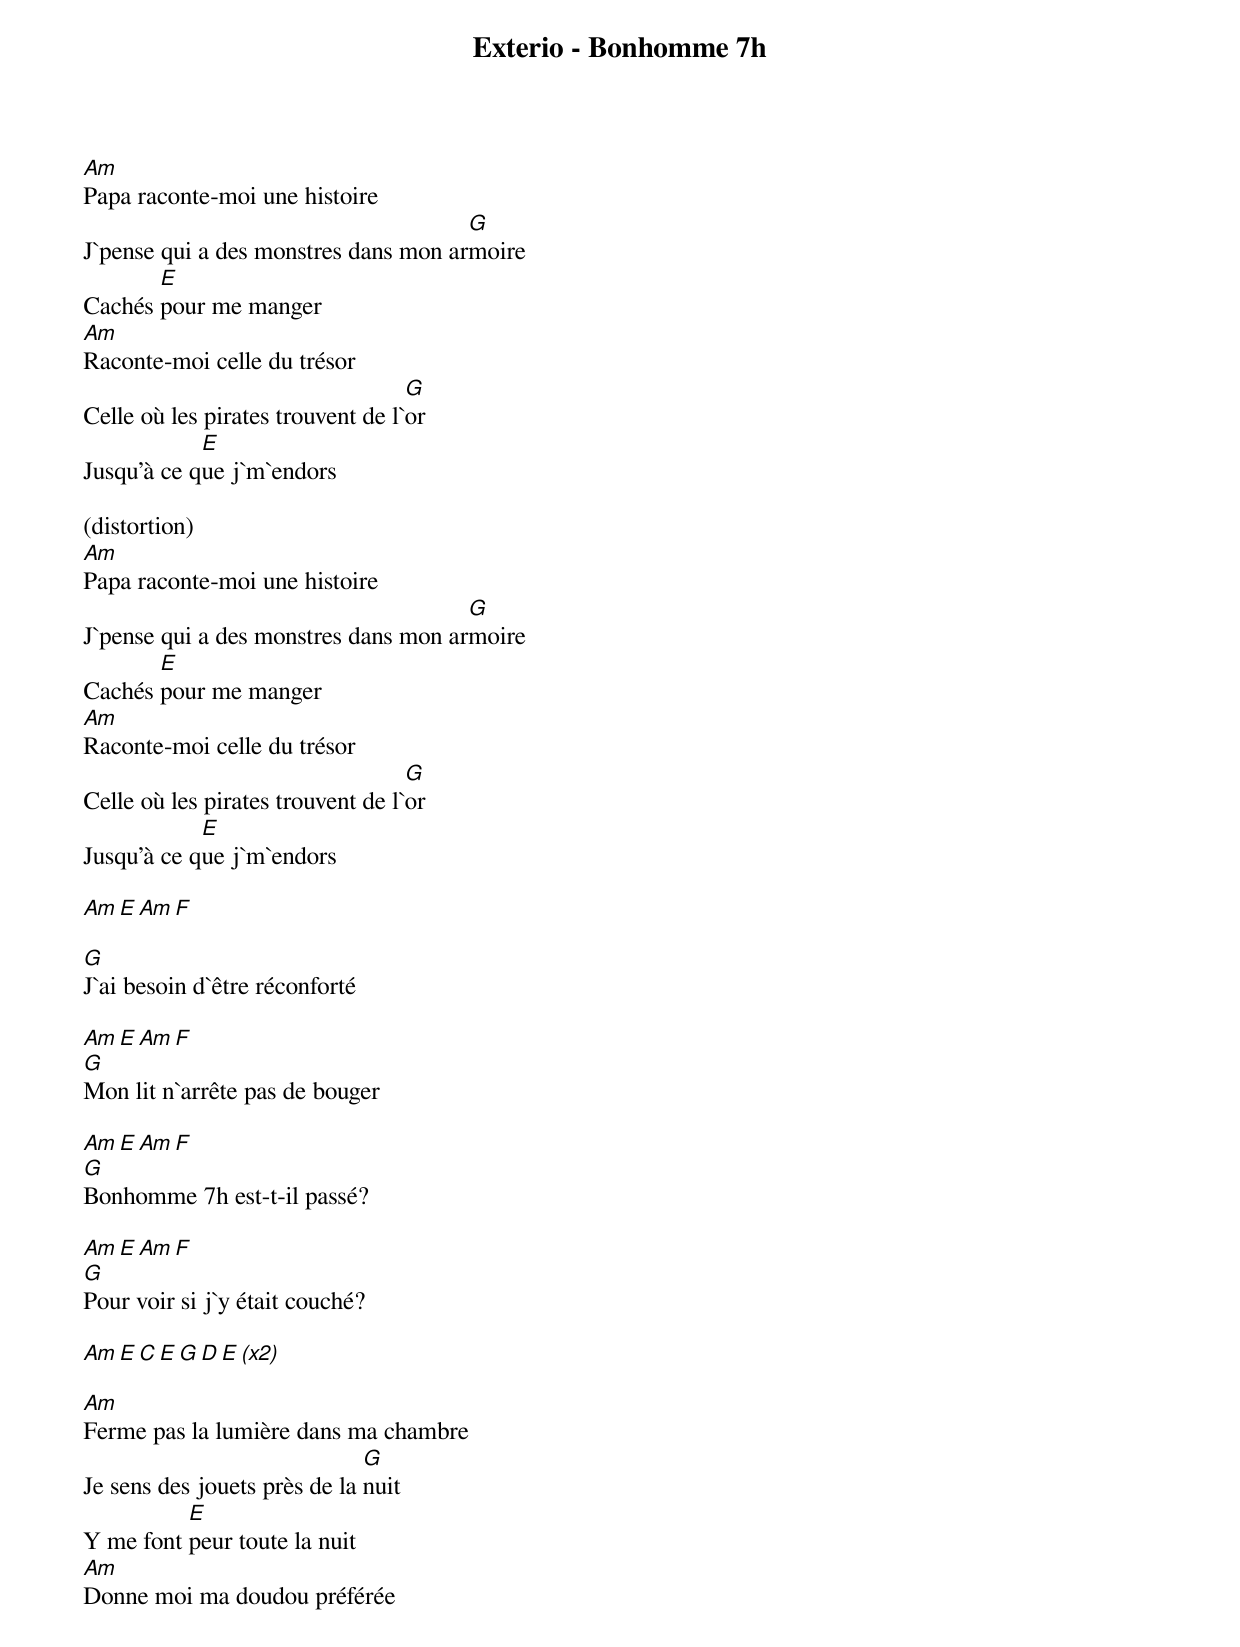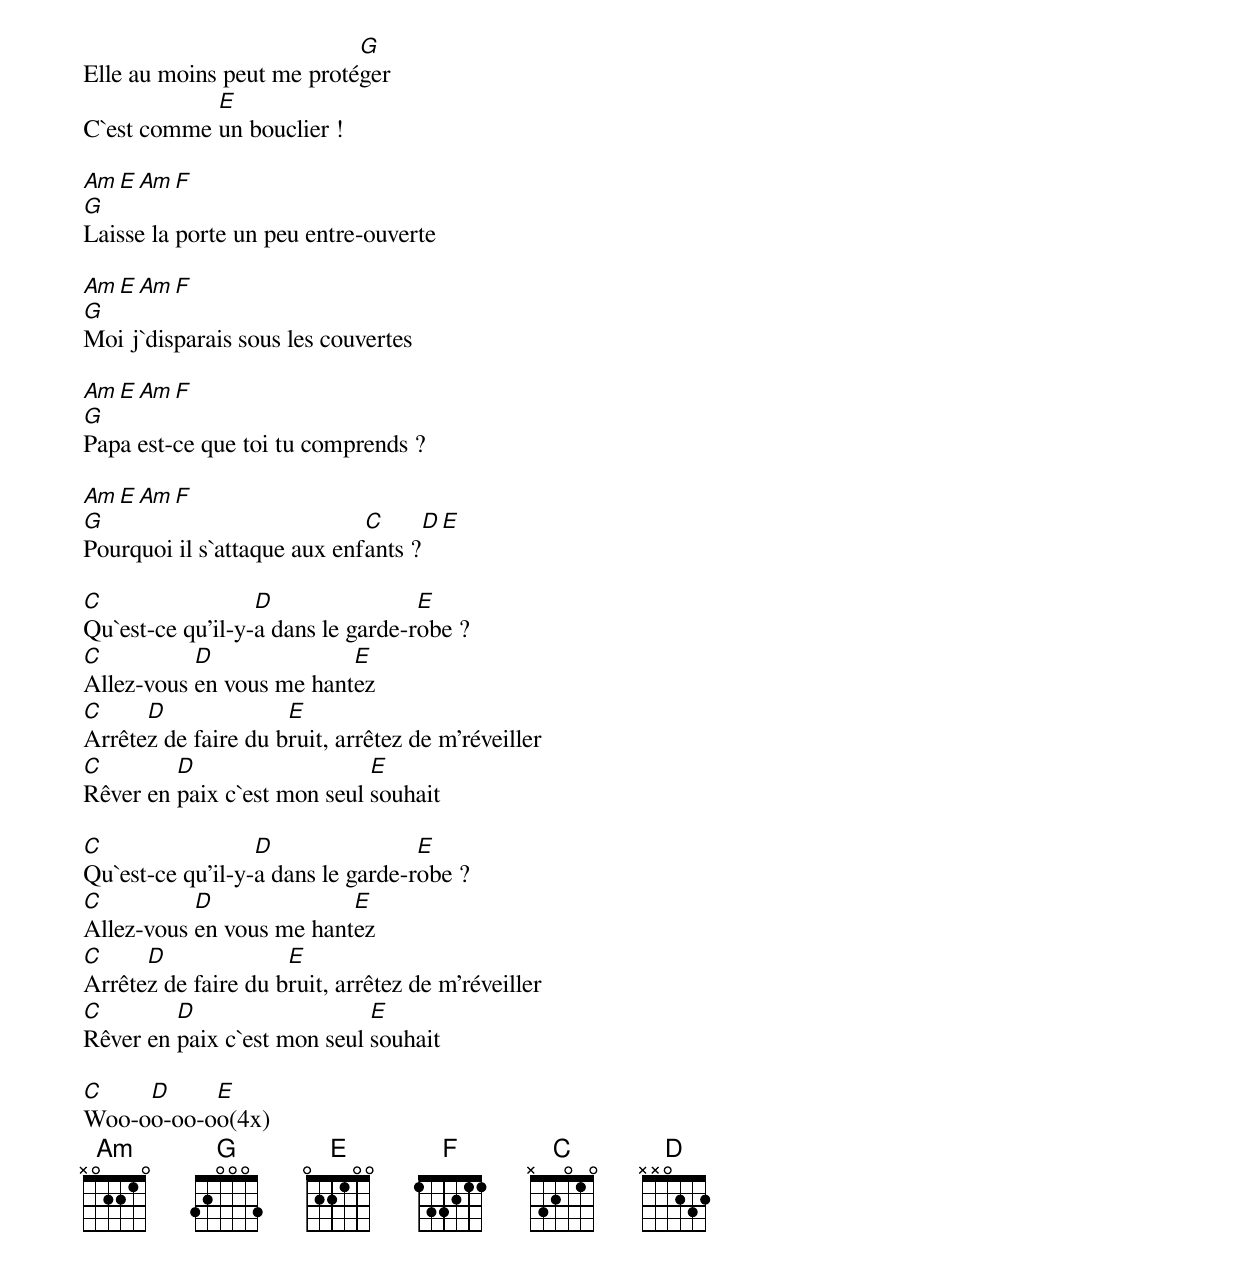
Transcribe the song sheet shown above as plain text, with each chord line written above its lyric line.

Exterio - Bonhomme 7h

Am
Papa raconte-moi une histoire
                                      G
J`pense qui a des monstres dans mon armoire
       E
Cachés pour me manger
Am
Raconte-moi celle du trésor
                                   G
Celle où les pirates trouvent de l`or
            E
Jusqu'à ce que j`m`endors

(distortion)
Am
Papa raconte-moi une histoire
                                      G
J`pense qui a des monstres dans mon armoire
       E
Cachés pour me manger
Am
Raconte-moi celle du trésor
                                   G
Celle où les pirates trouvent de l`or
            E
Jusqu'à ce que j`m`endors

Am E Am F

G
J`ai besoin d`être réconforté

Am E Am F
G
Mon lit n`arrête pas de bouger

Am E Am F
G
Bonhomme 7h est-t-il passé?

Am E Am F
G
Pour voir si j`y était couché?

Am E C E G D E (x2)

Am
Ferme pas la lumière dans ma chambre
                              G
Je sens des jouets près de la nuit
          E
Y me font peur toute la nuit
Am
Donne moi ma doudou préférée
                           G
Elle au moins peut me protéger
            E
C`est comme un bouclier !

Am E Am F
G
Laisse la porte un peu entre-ouverte

Am E Am F
G
Moi j`disparais sous les couvertes

Am E Am F
G
Papa est-ce que toi tu comprends ?

Am E Am F
G                            C      D     E
Pourquoi il s`attaque aux enfants ?

C                 D                E
Qu`est-ce qu'il-y-a dans le garde-robe ?
C          D              E
Allez-vous en vous me hantez
C     D              E
Arrêtez de faire du bruit, arrêtez de m'réveiller
C        D                   E
Rêver en paix c`est mon seul souhait

C                 D                E
Qu`est-ce qu'il-y-a dans le garde-robe ?
C          D              E
Allez-vous en vous me hantez
C     D              E
Arrêtez de faire du bruit, arrêtez de m'réveiller
C        D                   E
Rêver en paix c`est mon seul souhait

C    D     E
Woo-oo-oo-oo(4x)
